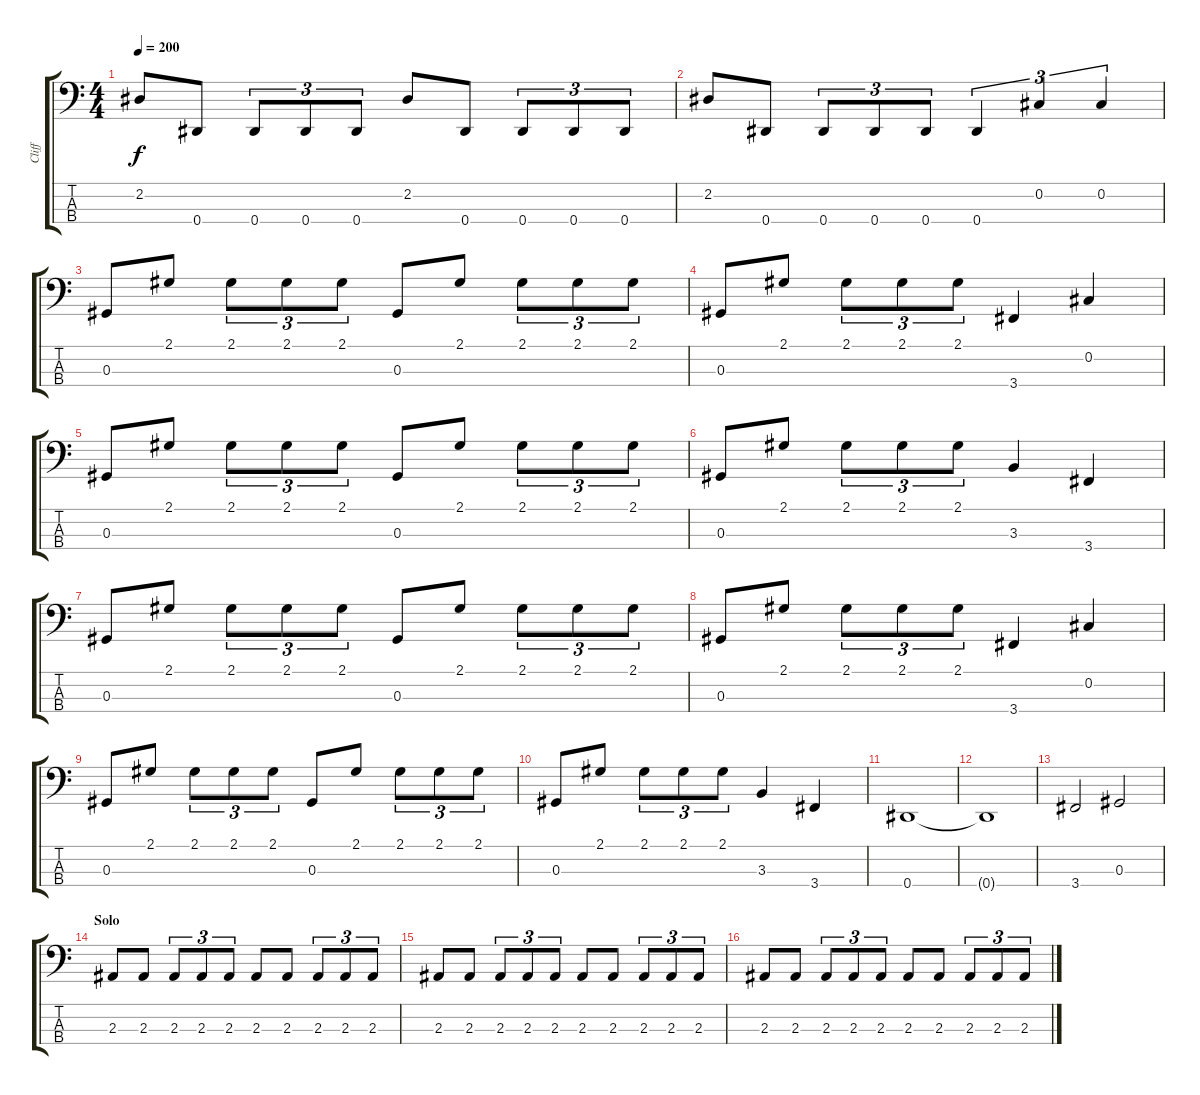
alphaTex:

\track ("Cliff" "Cliff") {instrument electricbasspick}
\staff {score tabs}
\tuning (Gb2 Db2 Ab1 Eb1) {hide}
\ts (4 4)
\tempo 200
\clef f4
\ks c
2.2.8{dy f} 0.4.8 0.4.8{tu (3 2)} 0.4.8{tu (3 2)} 0.4.8{tu (3 2)} 2.2.8 0.4.8 0.4.8{tu (3 2)} 0.4.8{tu (3 2)} 0.4.8{tu (3 2)} |
2.2.8 0.4.8 0.4.8{tu (3 2)} 0.4.8{tu (3 2)} 0.4.8{tu (3 2)} 0.4.4{tu (3 2)} 0.2.4{tu (3 2)} 0.2.4{tu (3 2)} |
0.3.8 2.1.8 2.1.8{tu (3 2)} 2.1.8{tu (3 2)} 2.1.8{tu (3 2)} 0.3.8 2.1.8 2.1.8{tu (3 2)} 2.1.8{tu (3 2)} 2.1.8{tu (3 2)} |
0.3.8 2.1.8 2.1.8{tu (3 2)} 2.1.8{tu (3 2)} 2.1.8{tu (3 2)} 3.4.4 0.2.4 |
0.3.8 2.1.8 2.1.8{tu (3 2)} 2.1.8{tu (3 2)} 2.1.8{tu (3 2)} 0.3.8 2.1.8 2.1.8{tu (3 2)} 2.1.8{tu (3 2)} 2.1.8{tu (3 2)} |
0.3.8 2.1.8 2.1.8{tu (3 2)} 2.1.8{tu (3 2)} 2.1.8{tu (3 2)} 3.3.4 3.4.4 |
0.3.8 2.1.8 2.1.8{tu (3 2)} 2.1.8{tu (3 2)} 2.1.8{tu (3 2)} 0.3.8 2.1.8 2.1.8{tu (3 2)} 2.1.8{tu (3 2)} 2.1.8{tu (3 2)} |
0.3.8 2.1.8 2.1.8{tu (3 2)} 2.1.8{tu (3 2)} 2.1.8{tu (3 2)} 3.4.4 0.2.4 |
0.3.8 2.1.8 2.1.8{tu (3 2)} 2.1.8{tu (3 2)} 2.1.8{tu (3 2)} 0.3.8 2.1.8 2.1.8{tu (3 2)} 2.1.8{tu (3 2)} 2.1.8{tu (3 2)} |
0.3.8 2.1.8 2.1.8{tu (3 2)} 2.1.8{tu (3 2)} 2.1.8{tu (3 2)} 3.3.4 3.4.4 |
0.4.1 |
0.4{t}.1 |
3.4.2 0.3.2 |
\section ("" "Solo")
2.3.8 2.3.8 2.3.8{tu (3 2)} 2.3.8{tu (3 2)} 2.3.8{tu (3 2)} 2.3.8 2.3.8 2.3.8{tu (3 2)} 2.3.8{tu (3 2)} 2.3.8{tu (3 2)} |
2.3.8 2.3.8 2.3.8{tu (3 2)} 2.3.8{tu (3 2)} 2.3.8{tu (3 2)} 2.3.8 2.3.8 2.3.8{tu (3 2)} 2.3.8{tu (3 2)} 2.3.8{tu (3 2)} |
2.3.8 2.3.8 2.3.8{tu (3 2)} 2.3.8{tu (3 2)} 2.3.8{tu (3 2)} 2.3.8 2.3.8 2.3.8{tu (3 2)} 2.3.8{tu (3 2)} 2.3.8{tu (3 2)}
